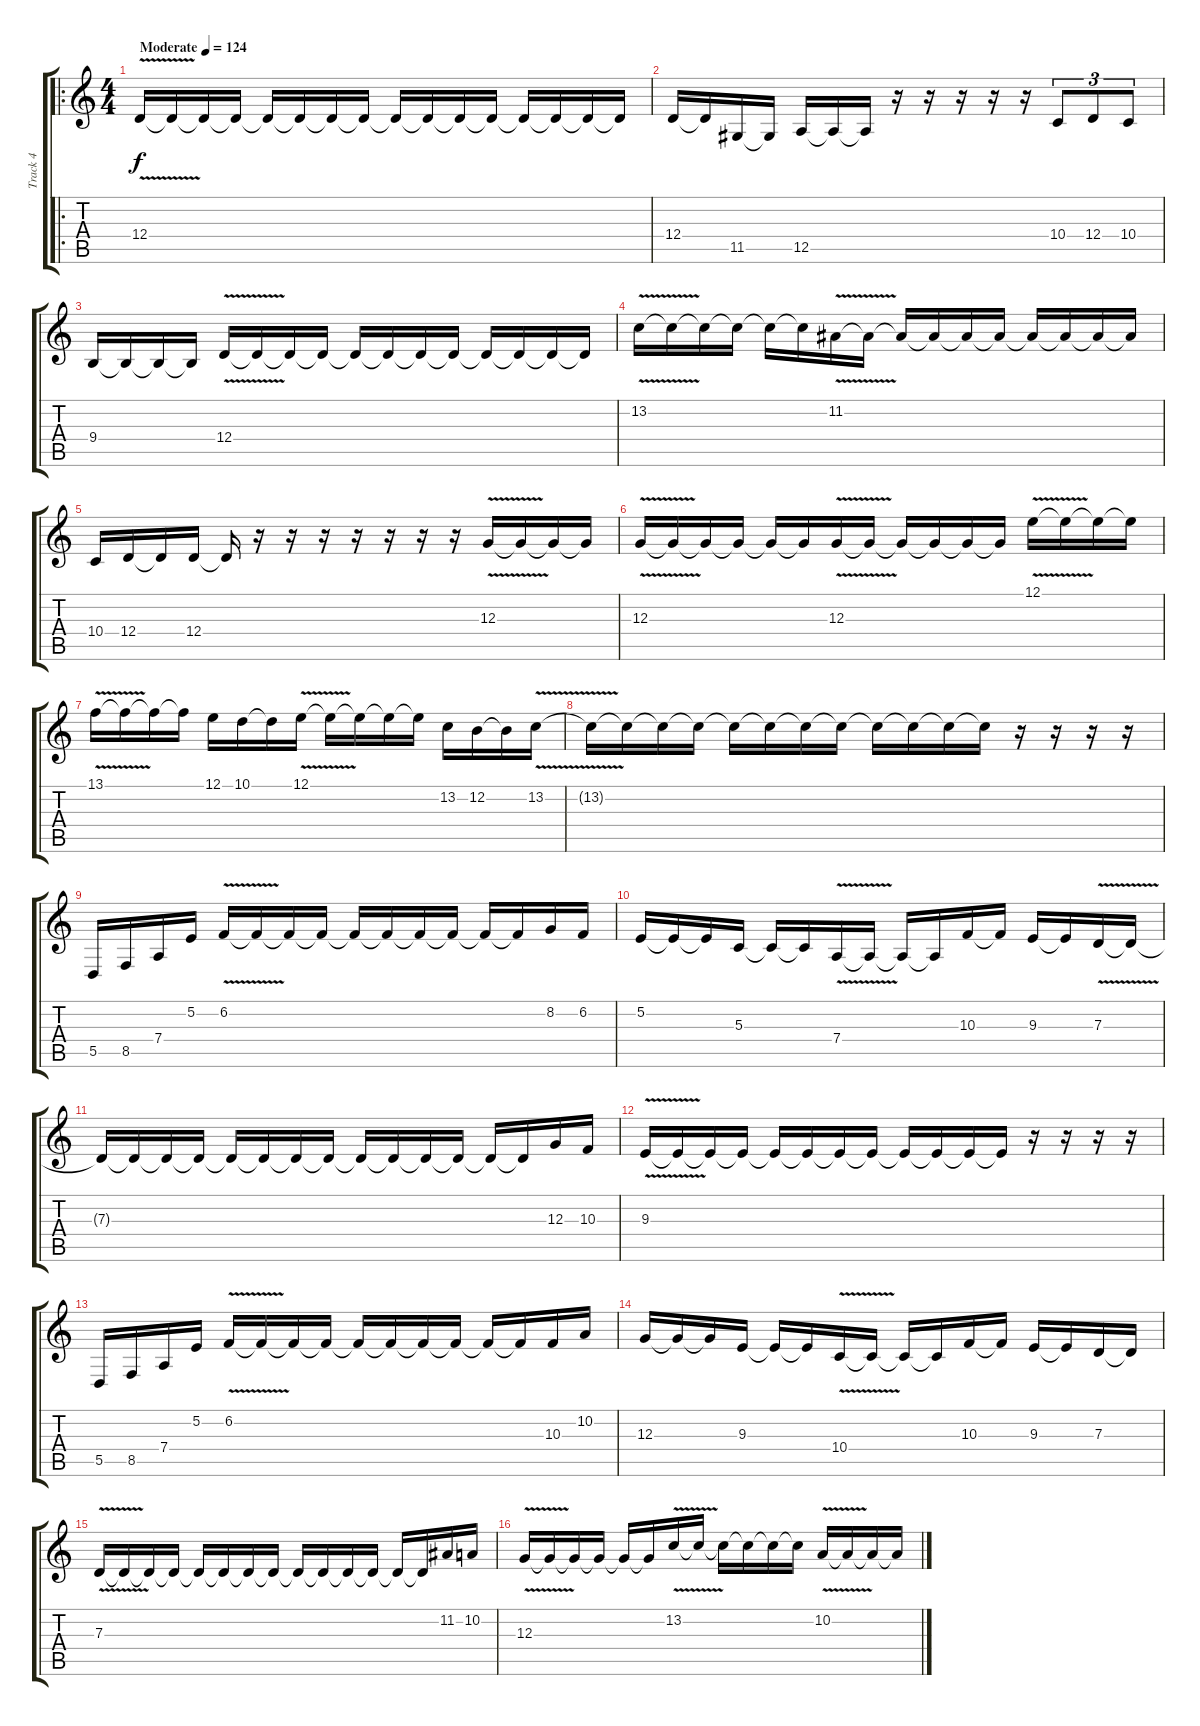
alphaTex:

\track ("Track 4" "Track 4") {instrument lead5charang bank 2}
\staff {score tabs}
\tuning (E4 B3 G3 D3 A2 E2) {hide}
\ro
\ts (4 4)
\tempo (124 "Moderate")
\clef g2
\ks c
12.4{v}.16{dy f instrument lead5charang} 12.4{t}.16 12.4{t}.16 12.4{t}.16 12.4{t}.16 12.4{t}.16 12.4{t}.16 12.4{t}.16 12.4{t}.16 12.4{t}.16 12.4{t}.16 12.4{t}.16 12.4{t}.16 12.4{t}.16 12.4{t}.16 12.4{t}.16 |
12.4.16 12.4{t}.16 11.5.16 11.5{t}.16 12.5.16 12.5{t}.16 12.5{t}.16 r.16 r.16 r.16 r.16 r.16 10.4.8{tu (3 2)} 12.4.8{tu (3 2)} 10.4.8{tu (3 2)} |
9.4.16 9.4{t}.16 9.4{t}.16 9.4{t}.16 12.4{v}.16 12.4{t}.16 12.4{t}.16 12.4{t}.16 12.4{t}.16 12.4{t}.16 12.4{t}.16 12.4{t}.16 12.4{t}.16 12.4{t}.16 12.4{t}.16 12.4{t}.16 |
13.2{v}.16 13.2{t}.16 13.2{t}.16 13.2{t}.16 13.2{t}.16 13.2{t}.16 11.2{v}.16 11.2{t}.16 11.2{t}.16 11.2{t}.16 11.2{t}.16 11.2{t}.16 11.2{t}.16 11.2{t}.16 11.2{t}.16 11.2{t}.16 |
10.4.16 12.4.16 12.4{t}.16 12.4.16 12.4{t}.16 r.16 r.16 r.16 r.16 r.16 r.16 r.16 12.3{v}.16 12.3{t}.16 12.3{t}.16 12.3{t}.16 |
12.3{v}.16 12.3{t}.16 12.3{t}.16 12.3{t}.16 12.3{t}.16 12.3{t}.16 12.3{v}.16 12.3{t}.16 12.3{t}.16 12.3{t}.16 12.3{t}.16 12.3{t}.16 12.1{v}.16 12.1{t}.16 12.1{t}.16 12.1{t}.16 |
13.1{v}.16 13.1{t}.16 13.1{t}.16 13.1{t}.16 12.1.16 10.1.16 10.1{t}.16 12.1{v}.16 12.1{t}.16 12.1{t}.16 12.1{t}.16 12.1{t}.16 13.2.16 12.2.16 12.2{t}.16 13.2{v}.16 |
13.2{t}.16 13.2{t}.16 13.2{t}.16 13.2{t}.16 13.2{t}.16 13.2{t}.16 13.2{t}.16 13.2{t}.16 13.2{t}.16 13.2{t}.16 13.2{t}.16 13.2{t}.16 r.16 r.16 r.16 r.16 |
5.5.16 8.5.16 7.4.16 5.2.16 6.2{v}.16 6.2{t}.16 6.2{t}.16 6.2{t}.16 6.2{t}.16 6.2{t}.16 6.2{t}.16 6.2{t}.16 6.2{t}.16 6.2{t}.16 8.2.16 6.2.16 |
5.2.16 5.2{t}.16 5.2{t}.16 5.3.16 5.3{t}.16 5.3{t}.16 7.4{v}.16 7.4{t}.16 7.4{t}.16 7.4{t}.16 10.3.16 10.3{t}.16 9.3.16 9.3{t}.16 7.3{v}.16 7.3{t}.16 |
7.3{t}.16 7.3{t}.16 7.3{t}.16 7.3{t}.16 7.3{t}.16 7.3{t}.16 7.3{t}.16 7.3{t}.16 7.3{t}.16 7.3{t}.16 7.3{t}.16 7.3{t}.16 7.3{t}.16 7.3{t}.16 12.3.16 10.3.16 |
9.3{v}.16 9.3{t}.16 9.3{t}.16 9.3{t}.16 9.3{t}.16 9.3{t}.16 9.3{t}.16 9.3{t}.16 9.3{t}.16 9.3{t}.16 9.3{t}.16 9.3{t}.16 r.16 r.16 r.16 r.16 |
5.5.16 8.5.16 7.4.16 5.2.16 6.2{v}.16 6.2{t}.16 6.2{t}.16 6.2{t}.16 6.2{t}.16 6.2{t}.16 6.2{t}.16 6.2{t}.16 6.2{t}.16 6.2{t}.16 10.3.16 10.2.16 |
12.3.16 12.3{t}.16 12.3{t}.16 9.3.16 9.3{t}.16 9.3{t}.16 10.4{v}.16 10.4{t}.16 10.4{t}.16 10.4{t}.16 10.3.16 10.3{t}.16 9.3.16 9.3{t}.16 7.3.16 7.3{t}.16 |
7.3{v}.16 7.3{t}.16 7.3{t}.16 7.3{t}.16 7.3{t}.16 7.3{t}.16 7.3{t}.16 7.3{t}.16 7.3{t}.16 7.3{t}.16 7.3{t}.16 7.3{t}.16 7.3{t}.16 7.3{t}.16 11.2.16 10.2.16 |
12.3{v}.16 12.3{t}.16 12.3{t}.16 12.3{t}.16 12.3{t}.16 12.3{t}.16 13.2{v}.16 13.2{t}.16 13.2{t}.16 13.2{t}.16 13.2{t}.16 13.2{t}.16 10.2{v}.16 10.2{t}.16 10.2{t}.16 10.2{t}.16
